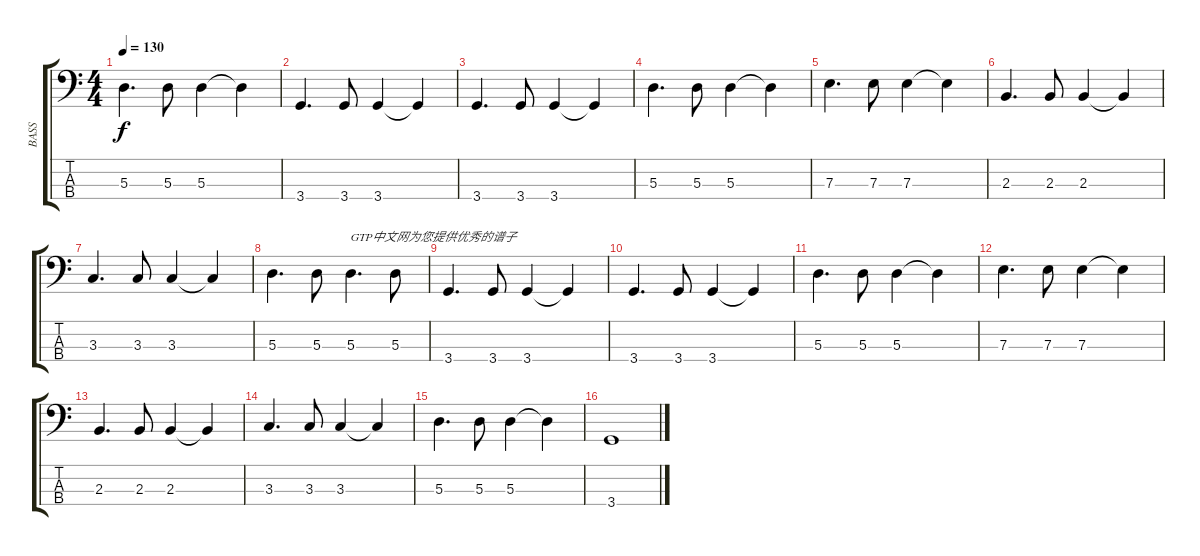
\track ("BASS" "BASS") {instrument electricbassfinger}
\staff {score tabs}
\tuning (G2 D2 A1 E1) {hide}
\ts (4 4)
\tempo 130
\clef f4
\ks c
5.3.4{d dy f} 5.3.8 5.3.4 5.3{t}.4 |
3.4.4{d} 3.4.8 3.4.4 3.4{t}.4 |
3.4.4{d} 3.4.8 3.4.4 3.4{t}.4 |
5.3.4{d} 5.3.8 5.3.4 5.3{t}.4 |
7.3.4{d} 7.3.8 7.3.4 7.3{t}.4 |
2.3.4{d} 2.3.8 2.3.4 2.3{t}.4 |
3.3.4{d} 3.3.8 3.3.4 3.3{t}.4 |
5.3.4{d} 5.3.8 5.3.4{d txt "GTP中文网为您提供优秀的谱子"} 5.3.8 |
3.4.4{d} 3.4.8 3.4.4 3.4{t}.4 |
3.4.4{d} 3.4.8 3.4.4 3.4{t}.4 |
5.3.4{d} 5.3.8 5.3.4 5.3{t}.4 |
7.3.4{d} 7.3.8 7.3.4 7.3{t}.4 |
2.3.4{d} 2.3.8 2.3.4 2.3{t}.4 |
3.3.4{d} 3.3.8 3.3.4 3.3{t}.4 |
5.3.4{d} 5.3.8 5.3.4 5.3{t}.4 |
3.4.1
